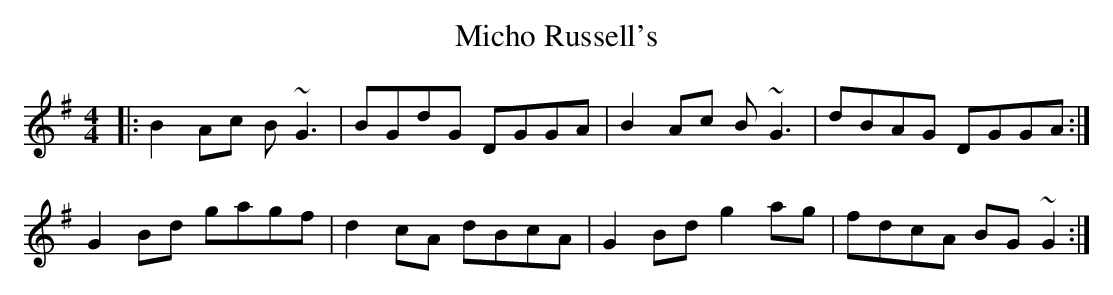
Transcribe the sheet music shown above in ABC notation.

X:1
T: Micho Russell's
M: 4/4
L: 1/8
K: Gmaj
|:B2Ac B~G3|BGdG DGGA|B2Ac B~G3|dBAG DGGA:|
G2Bd gagf|d2cA dBcA|G2Bd g2ag|fdcA BG~G2:|
